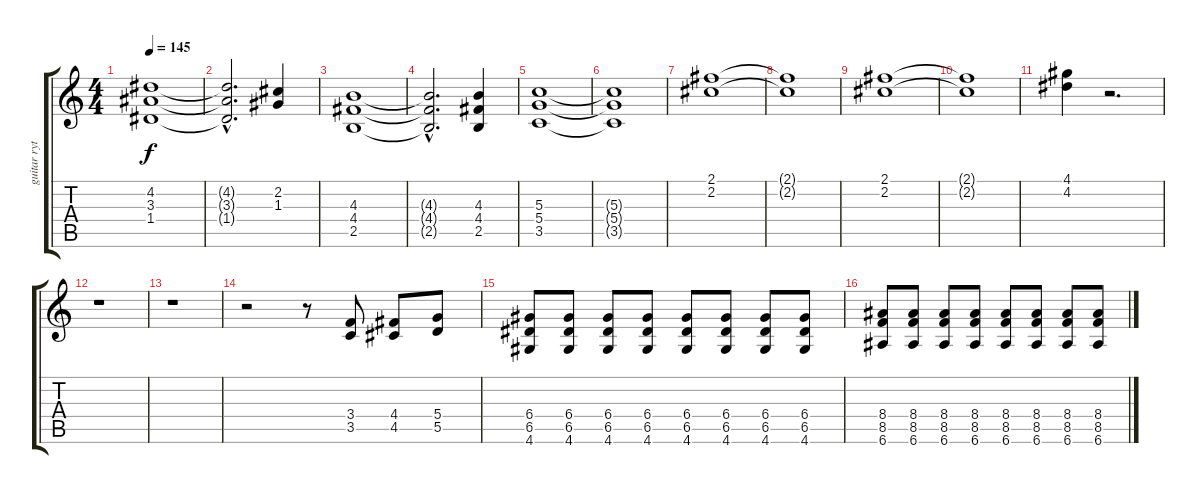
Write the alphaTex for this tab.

\track ("guitar rythm" "guitar ryt") {instrument overdrivenguitar}
\staff {score tabs}
\tuning (E4 B3 G3 D3 A2 E2) {hide}
\ts (4 4)
\tempo 145
\clef g2
\ks c
(4.2 3.3 1.4).1{dy f} |
(4.2{hac t} 3.3{hac t} 1.4{hac t}).2{d} (2.2 1.3).4 |
(4.3 4.4 2.5).1 |
(4.3{hac t} 4.4{hac t} 2.5{hac t}).2{d} (4.3 4.4 2.5).4 |
(5.3 5.4 3.5).1 |
(5.3{t} 5.4{t} 3.5{t}).1 |
(2.1 2.2).1 |
(2.1{t} 2.2{t}).1 |
(2.1 2.2).1 |
(2.1{t} 2.2{t}).1 |
(4.1 4.2).4 r.2{d} |
r.1 |
r.1 |
r.2 r.8 (3.4 3.5).8 (4.4 4.5).8 (5.4 5.5).8 |
(6.4 6.5 4.6).8 (6.4 6.5 4.6).8 (6.4 6.5 4.6).8 (6.4 6.5 4.6).8 (6.4 6.5 4.6).8 (6.4 6.5 4.6).8 (6.4 6.5 4.6).8 (6.4 6.5 4.6).8 |
(8.4 8.5 6.6).8 (8.4 8.5 6.6).8 (8.4 8.5 6.6).8 (8.4 8.5 6.6).8 (8.4 8.5 6.6).8 (8.4 8.5 6.6).8 (8.4 8.5 6.6).8 (8.4 8.5 6.6).8
